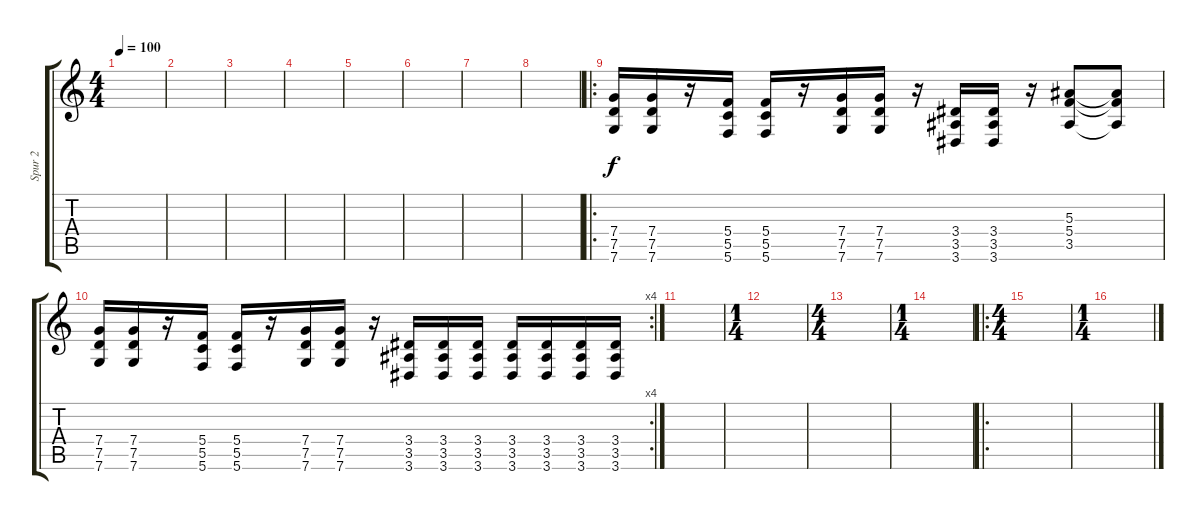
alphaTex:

\track ("Spur 2" "Spur 2") {instrument distortionguitar}
\staff {score tabs}
\tuning (D4 A3 F3 C3 G2 C2) {hide}
\ts (4 4)
\tempo 100
\clef g2
\ks c
|
|
|
|
|
|
|
|
\ro
(7.4 7.5 7.6).16 (7.4 7.5 7.6).16 r.16 (5.4 5.5 5.6).16 (5.4 5.5 5.6).16 r.16 (7.4 7.5 7.6).16 (7.4 7.5 7.6).16 r.16 (3.4 3.5 3.6).16 (3.4 3.5 3.6).16 r.16 (5.3 5.4 3.5).8 (5.3{t} 5.4{t} 3.5{t}).8 |
\rc 4
(7.4 7.5 7.6).16 (7.4 7.5 7.6).16 r.16 (5.4 5.5 5.6).16 (5.4 5.5 5.6).16 r.16 (7.4 7.5 7.6).16 (7.4 7.5 7.6).16 r.16 (3.4 3.5 3.6).16 (3.4 3.5 3.6).16 (3.4 3.5 3.6).16 (3.4 3.5 3.6).16 (3.4 3.5 3.6).16 (3.4 3.5 3.6).16 (3.4 3.5 3.6).16 |
|
\ts (1 4)
|
\ts (4 4)
|
\ts (1 4)
|
\ro
\ts (4 4)
|
\ts (1 4)
